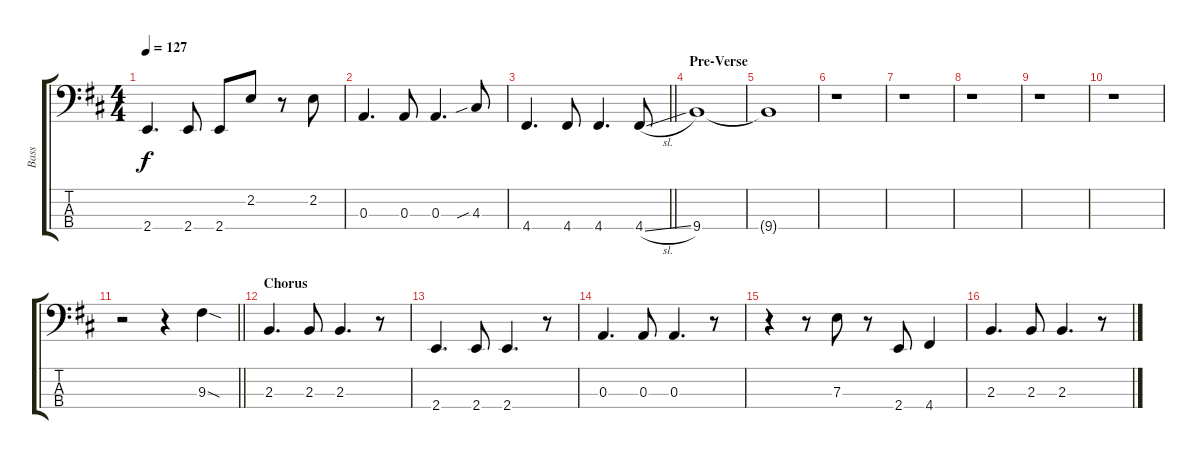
\track ("Bass" "Bass") {instrument electricbasspick}
\staff {score tabs}
\tuning (G2 D2 A1 D1) {hide}
\ts (4 4)
\tempo 127
\clef f4
\ks d
2.4.4{d dy f} 2.4.8 2.4.8 2.2.8 r.8 2.2.8 |
0.3.4{d} 0.3.8 0.3.4{d} 4.3{sib}.8 |
\barLineRight lightlight
4.4.4{d} 4.4.8 4.4.4{d} 4.4{sl}.8 |
\section ("" "Pre-Verse")
9.4.1 |
9.4{t}.1 |
r.1 |
r.1 |
r.1 |
r.1 |
r.1 |
\barLineRight lightlight
r.2 r.4 9.3{sod}.4 |
\section ("" "Chorus")
2.3.4{d} 2.3.8 2.3.4{d} r.8 |
2.4.4{d} 2.4.8 2.4.4{d} r.8 |
0.3.4{d} 0.3.8 0.3.4{d} r.8 |
r.4 r.8 7.3.8 r.8 2.4.8 4.4.4 |
2.3.4{d} 2.3.8 2.3.4{d} r.8
